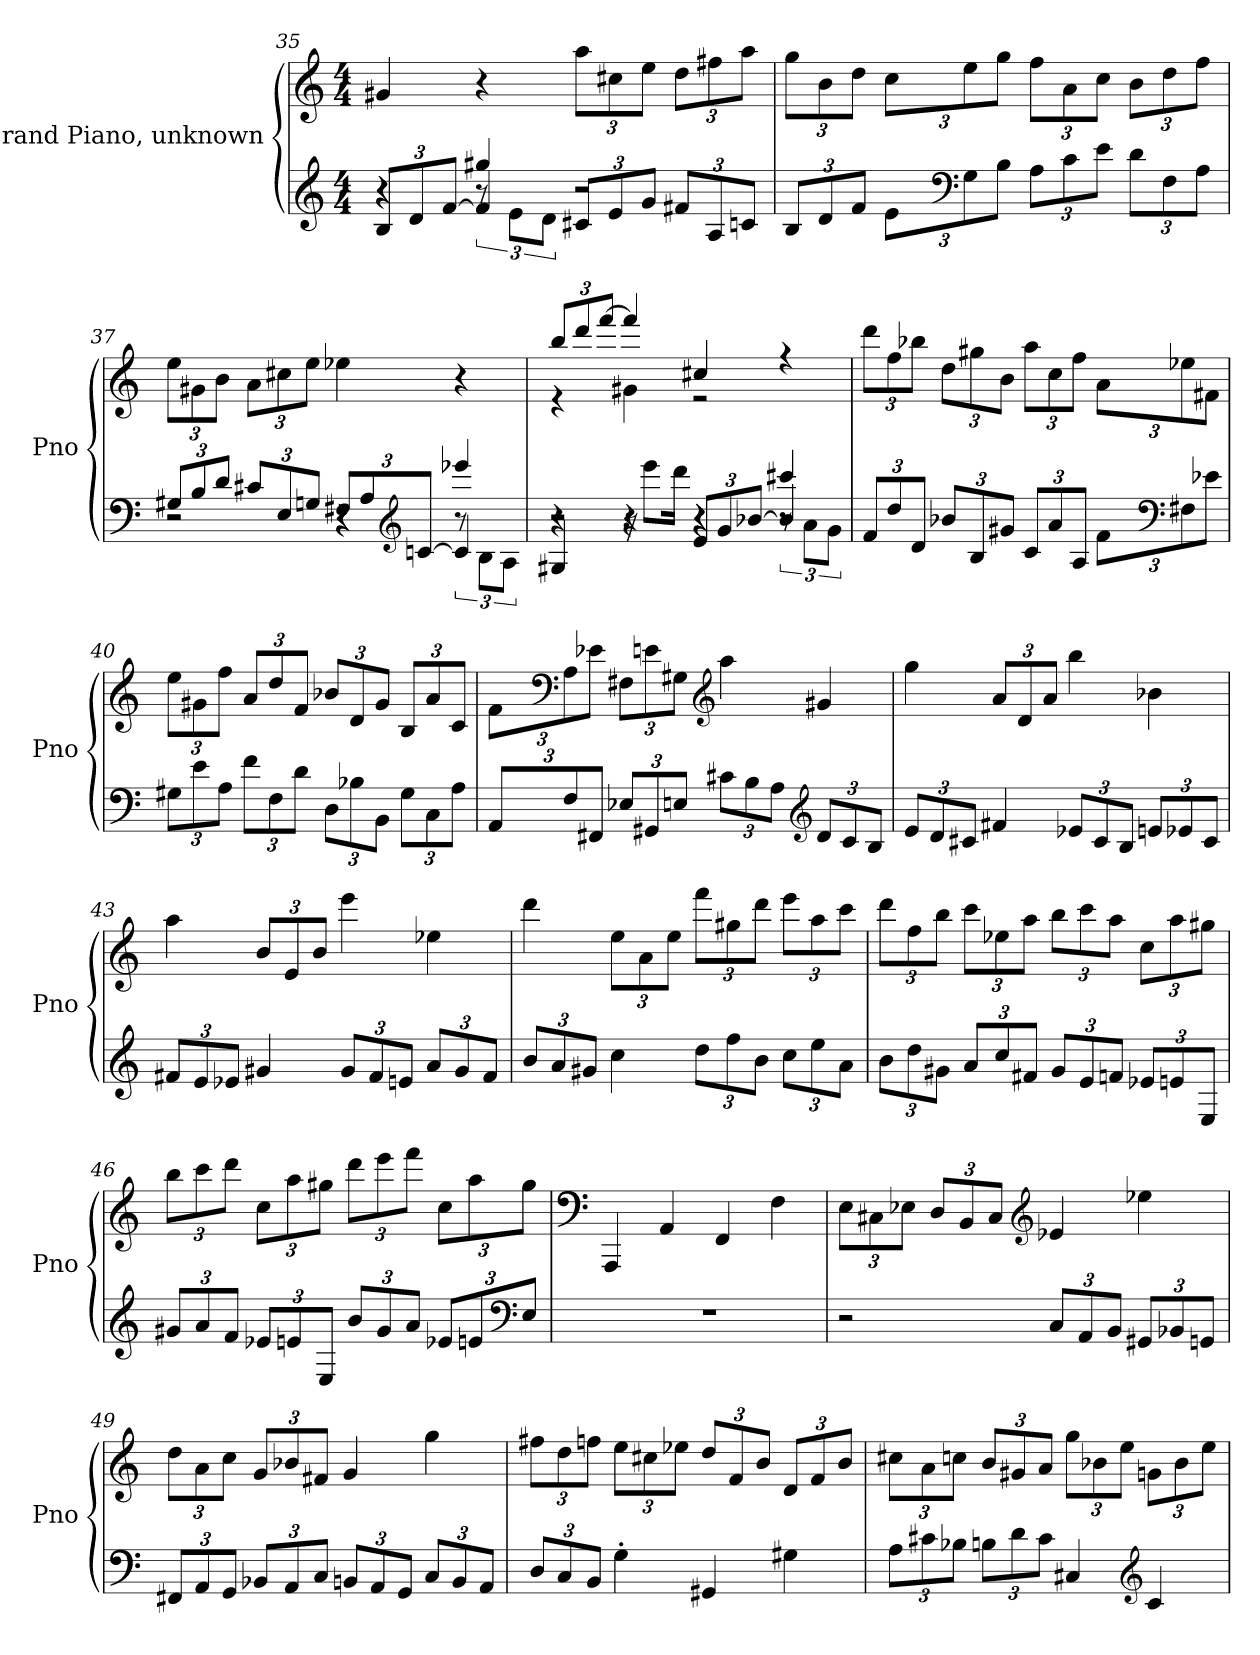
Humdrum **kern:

**kern	**kern
*part1	*part1
*staff2	*staff1
*I"Grand Piano, unknown	*
*I'Pno	*
!!LO:LB:g=z
*clefG2	*clefG2
*k[]	*k[]
*M4/4	*M4/4
=35	=35
*^	*
*	*^	*
*	*	*Xbrackettup	*
4r	4r	12B/L	4g#X/
.	.	12d/	.
.	.	[12f/J	.
*	*brackettup	*	*
4gg#X/	12r	4f/]	4r
.	12e\L	.	.
.	12d\J	.	.
*	*	*Xbrackettup	*Xbrackettup
2r	2r	12c#X/L	12aa\L
.	.	12e/	12cc#X\
.	.	12g/J	12ee\J
.	.	12f#X/L	12dd\L
.	.	12A/	12ff#X\
.	.	12cn/J	12aa\J
*v	*v	*v	*
=36	=36
12B/L	12gg\L
12d/	12b\
12f/J	12dd\J
12e\L	12cc\L
*clefF4	*
12G\	12ee\
12B\J	12gg\J
12A\L	12ff\L
12c\	12a\
12e\J	12cc\J
12d\L	12b\L
12F\	12dd\
12A\J	12ff\J
!!LO:LB:g=z
=37	=37
*^	*
*	*^	*
2r	2r	12G#X/L	12ee\L
.	.	12B/	12g#X\
.	.	12d/J	12b\J
.	.	12c#X/L	12a\L
.	.	12E/	12cc#X\
.	.	12Gn/J	12ee\J
4r	4r	12F#X/L	4ee-X\
.	.	12A/	.
*clefG2	*	*	*
.	.	[12cn/J	.
*	*brackettup	*	*
4eee-X/	12r	4c/]	4r
.	12B\L	.	.
.	12A\J	.	.
=38	=38	=38	=38
*	*	*	*^
2r	4r	4G#X/	12bb/L	4r
.	.	.	12ddd/	.
.	.	.	[12fff/J	.
.	16r	4r	4fff/]	4g#X\
.	8eee\L	.	.	.
.	16ddd\Jk	.	.	.
*	*	*Xbrackettup	*	*
4r	4r	12e/L	4cc#X/	2r
.	.	12g/	.	.
.	.	[12b-X/J	.	.
*	*brackettup	*	*	*
4ccc#X/	12r	4b-/]	4r	.
.	12a\L	.	.	.
.	12g\J	.	.	.
*v	*v	*v	*	*
*	*v	*v
!!LO:LB:g=z
=39	=39
*Xbrackettup	*
12f/L	12ddd\L
12dd/	12ff\
12d/J	12bb-X\J
12b-X/L	12dd\L
12B/	12gg#X\
12g#X/J	12b\J
12c/L	12aa\L
12a/	12cc\
12A/J	12ff\J
12f\L	12a\L
*clefF4	*
12F#X\	12ee-X\
12e-X\J	12f#X\J
=40	=40
12G#X\L	12ee\L
12e\	12g#X\
12A\J	12ff\J
12f\L	12a/L
12F\	12dd/
12d\J	12f/J
12D\L	12b-X/L
12B-X\	12d/
12BB\J	12g#/J
12G#\L	12B/L
12C\	12a/
12A\J	12c/J
!!LO:PB:g=z
=41	=41
12AA/L	12f\L
*	*clefF4
12F/	12A\
12FF#X/J	12e-X\J
12E-X/L	12F#X\L
12GG#X/	12en\
12En/J	12G#X\J
*	*clefG2
12c#X\L	4aa\
12B\	.
12A\J	.
*clefG2	*
12d/L	4g#X/
12c#/	.
12B/J	.
=42	=42
12e/L	4gg\
12d/	.
12c#X/J	.
4f#X/	12a/L
.	12d/
.	12a/J
12e-X/L	4bb\
12c#/	.
12B/J	.
12en/L	4b-X\
12e-X/	.
12c#/J	.
!!LO:LB:g=z
=43	=43
12f#X/L	4aa\
12e/	.
12e-X/J	.
4g#X/	12b/L
.	12e/
.	12b/J
12g#/L	4eee\
12f#/	.
12en/J	.
12a/L	4ee-X\
12g#/	.
12f#/J	.
=44	=44
12b/L	4ddd\
12a/	.
12g#X/J	.
4cc\	12ee\L
.	12a\
.	12ee\J
12dd\L	12fff\L
12ff\	12gg#X\
12b\J	12ddd\J
12cc\L	12eee\L
12ee\	12aa\
12a\J	12ccc\J
!!LO:LB:g=z
=45	=45
12b\L	12ddd\L
12dd\	12ff\
12g#X\J	12bb\J
12a/L	12ccc\L
12cc/	12ee-X\
12f#X/J	12aa\J
12g#/L	12bb\L
12e/	12ccc\
12fn/J	12aa\J
12e-X/L	12cc\L
12en/	12aa\
12E/J	12gg#X\J
=46	=46
12g#X/L	12bb\L
12a/	12ccc\
12f/J	12ddd\J
12e-X/L	12cc\L
12en/	12aa\
12E/J	12gg#X\J
12b/L	12ddd\L
12g#/	12eee\
12a/J	12fff\J
12e-X/L	12cc\L
12en/	12aa\
*clefF4	*
12E/J	12gg#\J
=47	=47
*	*clefF4
1r	4AAA/
.	4AA/
.	4FF/
.	4F\
!!LO:LB:g=z
=48	=48
2r	12E\L
.	12C#X\
.	12E-X\J
.	12D/L
.	12BB/
.	12C#/J
*	*clefG2
12C/L	4e-X/
12AA/	.
12BB/J	.
12GG#X/L	4ee-X\
12BB-X/	.
12GGn/J	.
=49	=49
12FF#X/L	12dd\L
12AA/	12a\
12GG/J	12cc\J
12BB-X/L	12g/L
12AA/	12b-X/
12C/J	12f#X/J
12BBn/L	4g/
12AA/	.
12GG/J	.
12C/L	4gg\
12BB/	.
12AA/J	.
=50	=50
12D/L	12ff#X\L
12C/	12dd\
12BB/J	12ffn\J
4G'\	12ee\L
.	12cc#X\
.	12ee-X\J
4GG#X/	12dd/L
.	12f/
.	12b/J
4G#X\	12d/L
.	12f/
.	12b/J
!!LO:LB:g=z
=51	=51
12A\L	12cc#X\L
12c#X\	12a\
12B-X\J	12ccn\J
12Bn\L	12b/L
12d\	12g#X/
12c#\J	12a/J
4C#X/	12gg\L
.	12b-X\
.	12ee\J
*clefG2	*
4c#/	12gn\L
.	12b-\
.	12ee\J
=	=
*-	*-
